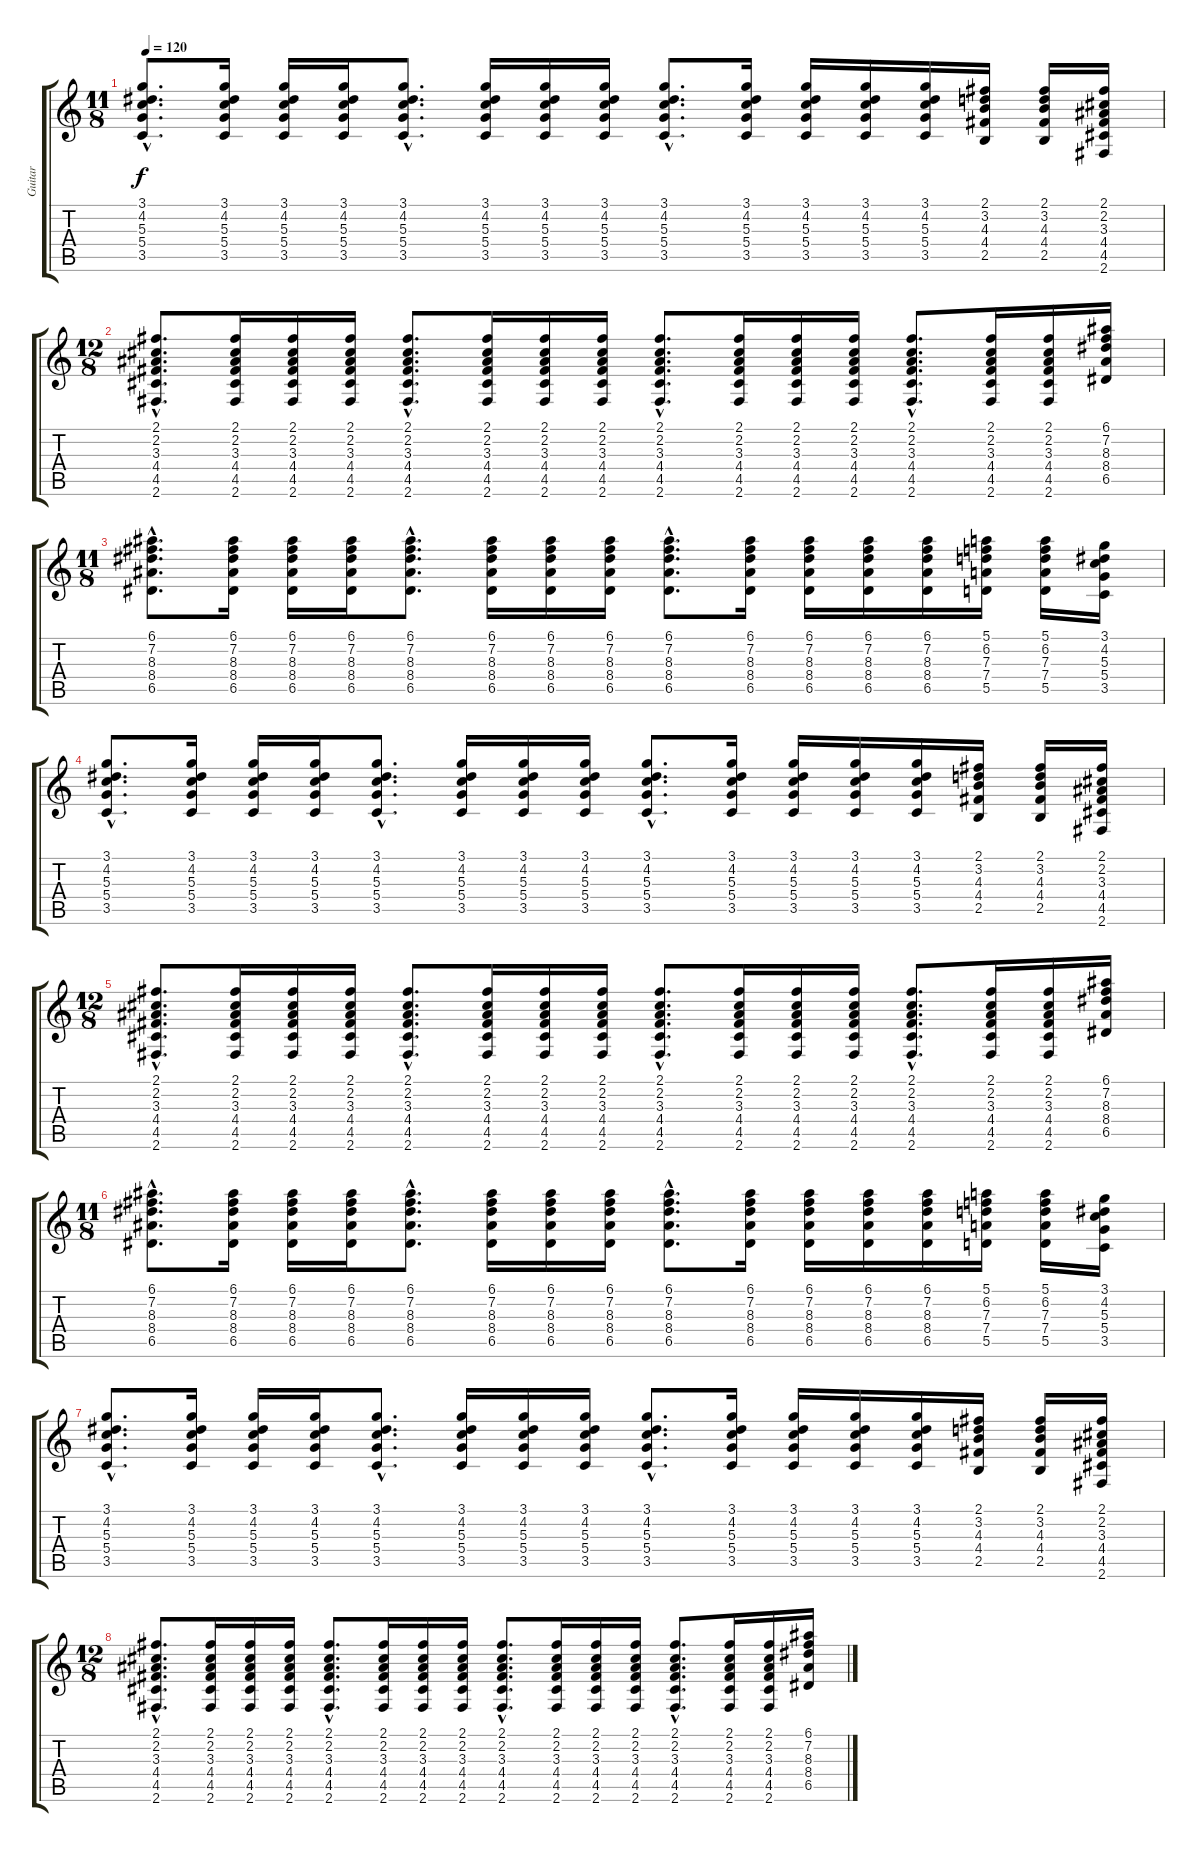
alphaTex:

\track ("Guitar" "Guitar") {instrument overdrivenguitar}
\staff {score tabs}
\tuning (E4 B3 G3 D3 A2 E2) {hide}
\ts (11 8)
\tempo 120
\clef g2
\ks c
(3.1{hac} 4.2{hac} 5.3{hac} 5.4{hac} 3.5{hac}).8{d dy f} (3.1 4.2 5.3 5.4 3.5).16 (3.1 4.2 5.3 5.4 3.5).16 (3.1 4.2 5.3 5.4 3.5).16 (3.1{hac} 4.2{hac} 5.3{hac} 5.4{hac} 3.5{hac}).8{d} (3.1 4.2 5.3 5.4 3.5).16 (3.1 4.2 5.3 5.4 3.5).16 (3.1 4.2 5.3 5.4 3.5).16 (3.1{hac} 4.2{hac} 5.3{hac} 5.4{hac} 3.5{hac}).8{d} (3.1 4.2 5.3 5.4 3.5).16 (3.1 4.2 5.3 5.4 3.5).16 (3.1 4.2 5.3 5.4 3.5).16 (3.1 4.2 5.3 5.4 3.5).16 (2.1 3.2 4.3 4.4 2.5).16 (2.1 3.2 4.3 4.4 2.5).16 (2.1 2.2 3.3 4.4 4.5 2.6).16 |
\ts (12 8)
(2.1{hac} 2.2{hac} 3.3{hac} 4.4{hac} 4.5{hac} 2.6{hac}).8{d} (2.1 2.2 3.3 4.4 4.5 2.6).16 (2.1 2.2 3.3 4.4 4.5 2.6).16 (2.1 2.2 3.3 4.4 4.5 2.6).16 (2.1{hac} 2.2{hac} 3.3{hac} 4.4{hac} 4.5{hac} 2.6{hac}).8{d} (2.1 2.2 3.3 4.4 4.5 2.6).16 (2.1 2.2 3.3 4.4 4.5 2.6).16 (2.1 2.2 3.3 4.4 4.5 2.6).16 (2.1{hac} 2.2{hac} 3.3{hac} 4.4{hac} 4.5{hac} 2.6{hac}).8{d} (2.1 2.2 3.3 4.4 4.5 2.6).16 (2.1 2.2 3.3 4.4 4.5 2.6).16 (2.1 2.2 3.3 4.4 4.5 2.6).16 (2.1{hac} 2.2{hac} 3.3{hac} 4.4{hac} 4.5{hac} 2.6{hac}).8{d} (2.1 2.2 3.3 4.4 4.5 2.6).16 (2.1 2.2 3.3 4.4 4.5 2.6).16 (6.1 7.2 8.3 8.4 6.5).16 |
\ts (11 8)
(6.1{hac} 7.2{hac} 8.3{hac} 8.4{hac} 6.5{hac}).8{d} (6.1 7.2 8.3 8.4 6.5).16 (6.1 7.2 8.3 8.4 6.5).16 (6.1 7.2 8.3 8.4 6.5).16 (6.1{hac} 7.2{hac} 8.3{hac} 8.4{hac} 6.5{hac}).8{d} (6.1 7.2 8.3 8.4 6.5).16 (6.1 7.2 8.3 8.4 6.5).16 (6.1 7.2 8.3 8.4 6.5).16 (6.1{hac} 7.2{hac} 8.3{hac} 8.4{hac} 6.5{hac}).8{d} (6.1 7.2 8.3 8.4 6.5).16 (6.1 7.2 8.3 8.4 6.5).16 (6.1 7.2 8.3 8.4 6.5).16 (6.1 7.2 8.3 8.4 6.5).16 (5.1 6.2 7.3 7.4 5.5).16 (5.1 6.2 7.3 7.4 5.5).16 (3.1 4.2 5.3 5.4 3.5).16 |
(3.1{hac} 4.2{hac} 5.3{hac} 5.4{hac} 3.5{hac}).8{d} (3.1 4.2 5.3 5.4 3.5).16 (3.1 4.2 5.3 5.4 3.5).16 (3.1 4.2 5.3 5.4 3.5).16 (3.1{hac} 4.2{hac} 5.3{hac} 5.4{hac} 3.5{hac}).8{d} (3.1 4.2 5.3 5.4 3.5).16 (3.1 4.2 5.3 5.4 3.5).16 (3.1 4.2 5.3 5.4 3.5).16 (3.1{hac} 4.2{hac} 5.3{hac} 5.4{hac} 3.5{hac}).8{d} (3.1 4.2 5.3 5.4 3.5).16 (3.1 4.2 5.3 5.4 3.5).16 (3.1 4.2 5.3 5.4 3.5).16 (3.1 4.2 5.3 5.4 3.5).16 (2.1 3.2 4.3 4.4 2.5).16 (2.1 3.2 4.3 4.4 2.5).16 (2.1 2.2 3.3 4.4 4.5 2.6).16 |
\ts (12 8)
(2.1{hac} 2.2{hac} 3.3{hac} 4.4{hac} 4.5{hac} 2.6{hac}).8{d} (2.1 2.2 3.3 4.4 4.5 2.6).16 (2.1 2.2 3.3 4.4 4.5 2.6).16 (2.1 2.2 3.3 4.4 4.5 2.6).16 (2.1{hac} 2.2{hac} 3.3{hac} 4.4{hac} 4.5{hac} 2.6{hac}).8{d} (2.1 2.2 3.3 4.4 4.5 2.6).16 (2.1 2.2 3.3 4.4 4.5 2.6).16 (2.1 2.2 3.3 4.4 4.5 2.6).16 (2.1{hac} 2.2{hac} 3.3{hac} 4.4{hac} 4.5{hac} 2.6{hac}).8{d} (2.1 2.2 3.3 4.4 4.5 2.6).16 (2.1 2.2 3.3 4.4 4.5 2.6).16 (2.1 2.2 3.3 4.4 4.5 2.6).16 (2.1{hac} 2.2{hac} 3.3{hac} 4.4{hac} 4.5{hac} 2.6{hac}).8{d} (2.1 2.2 3.3 4.4 4.5 2.6).16 (2.1 2.2 3.3 4.4 4.5 2.6).16 (6.1 7.2 8.3 8.4 6.5).16 |
\ts (11 8)
(6.1{hac} 7.2{hac} 8.3{hac} 8.4{hac} 6.5{hac}).8{d} (6.1 7.2 8.3 8.4 6.5).16 (6.1 7.2 8.3 8.4 6.5).16 (6.1 7.2 8.3 8.4 6.5).16 (6.1{hac} 7.2{hac} 8.3{hac} 8.4{hac} 6.5{hac}).8{d} (6.1 7.2 8.3 8.4 6.5).16 (6.1 7.2 8.3 8.4 6.5).16 (6.1 7.2 8.3 8.4 6.5).16 (6.1{hac} 7.2{hac} 8.3{hac} 8.4{hac} 6.5{hac}).8{d} (6.1 7.2 8.3 8.4 6.5).16 (6.1 7.2 8.3 8.4 6.5).16 (6.1 7.2 8.3 8.4 6.5).16 (6.1 7.2 8.3 8.4 6.5).16 (5.1 6.2 7.3 7.4 5.5).16 (5.1 6.2 7.3 7.4 5.5).16 (3.1 4.2 5.3 5.4 3.5).16 |
(3.1{hac} 4.2{hac} 5.3{hac} 5.4{hac} 3.5{hac}).8{d} (3.1 4.2 5.3 5.4 3.5).16 (3.1 4.2 5.3 5.4 3.5).16 (3.1 4.2 5.3 5.4 3.5).16 (3.1{hac} 4.2{hac} 5.3{hac} 5.4{hac} 3.5{hac}).8{d} (3.1 4.2 5.3 5.4 3.5).16 (3.1 4.2 5.3 5.4 3.5).16 (3.1 4.2 5.3 5.4 3.5).16 (3.1{hac} 4.2{hac} 5.3{hac} 5.4{hac} 3.5{hac}).8{d} (3.1 4.2 5.3 5.4 3.5).16 (3.1 4.2 5.3 5.4 3.5).16 (3.1 4.2 5.3 5.4 3.5).16 (3.1 4.2 5.3 5.4 3.5).16 (2.1 3.2 4.3 4.4 2.5).16 (2.1 3.2 4.3 4.4 2.5).16 (2.1 2.2 3.3 4.4 4.5 2.6).16 |
\ts (12 8)
(2.1{hac} 2.2{hac} 3.3{hac} 4.4{hac} 4.5{hac} 2.6{hac}).8{d} (2.1 2.2 3.3 4.4 4.5 2.6).16 (2.1 2.2 3.3 4.4 4.5 2.6).16 (2.1 2.2 3.3 4.4 4.5 2.6).16 (2.1{hac} 2.2{hac} 3.3{hac} 4.4{hac} 4.5{hac} 2.6{hac}).8{d} (2.1 2.2 3.3 4.4 4.5 2.6).16 (2.1 2.2 3.3 4.4 4.5 2.6).16 (2.1 2.2 3.3 4.4 4.5 2.6).16 (2.1{hac} 2.2{hac} 3.3{hac} 4.4{hac} 4.5{hac} 2.6{hac}).8{d} (2.1 2.2 3.3 4.4 4.5 2.6).16 (2.1 2.2 3.3 4.4 4.5 2.6).16 (2.1 2.2 3.3 4.4 4.5 2.6).16 (2.1{hac} 2.2{hac} 3.3{hac} 4.4{hac} 4.5{hac} 2.6{hac}).8{d} (2.1 2.2 3.3 4.4 4.5 2.6).16 (2.1 2.2 3.3 4.4 4.5 2.6).16 (6.1 7.2 8.3 8.4 6.5).16
